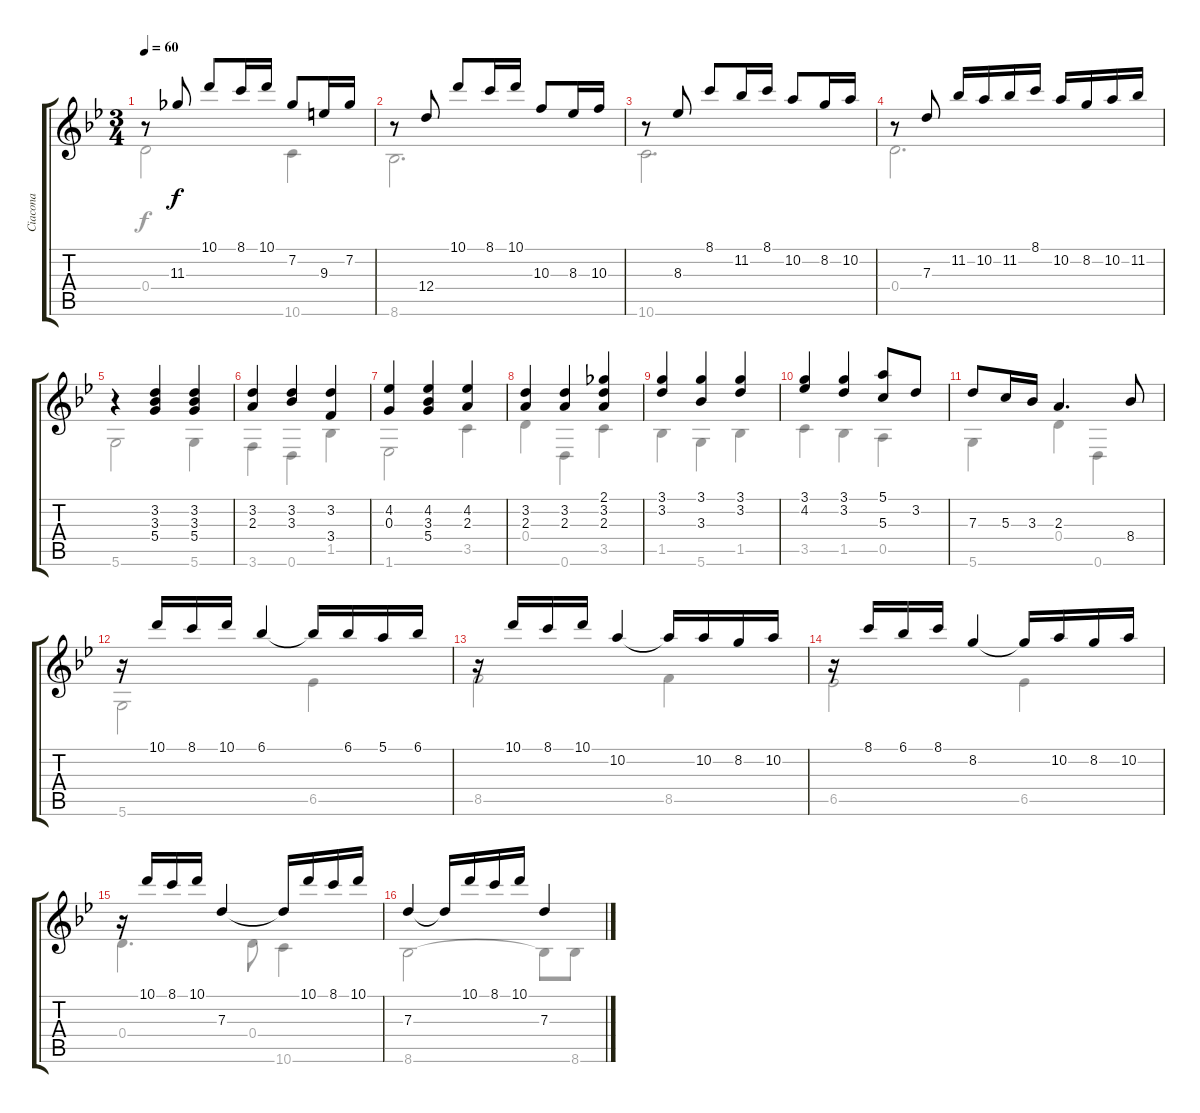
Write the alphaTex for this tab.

\track ("Ciacona" "Ciacona") {instrument acousticguitarnylon}
\staff {score tabs}
\tuning (E4 B3 G3 D3 A2 D2) {hide}
\voice
\ts (3 4)
\tempo 60
\clef g2
\ks bb
r.8{dy f} 11.3.8 10.1.8 8.1.16 10.1.16 7.2.8 9.3.16 7.2.16 |
r.8 12.4.8 10.1.8 8.1.16 10.1.16 10.3.8 8.3.16 10.3.16 |
r.8 8.3.8 8.1.8 11.2.16 8.1.16 10.2.8 8.2.16 10.2.16 |
r.8 7.3.8 11.2.16 10.2.16 11.2.16 8.1.16 10.2.16 8.2.16 10.2.16 11.2.16 |
r.4 (3.2 3.3 5.4).4 (3.2 3.3 5.4).4 |
(3.2 2.3).4 (3.2 3.3).4 (3.2 3.4).4 |
(4.2 0.3).4 (4.2 3.3 5.4).4 (4.2 2.3).4 |
(3.2 2.3).4 (3.2 2.3).4 (2.1 3.2 2.3).4 |
(3.1 3.2).4 (3.1 3.3).4 (3.1 3.2).4 |
(3.1 4.2).4 (3.1 3.2).4 (5.1 5.3).8 3.2.8 |
7.3.8 5.3.16 3.3.16 2.3.4{d} 8.4.8 |
r.16 10.1.16 8.1.16 10.1.16 6.1.4 6.1{t}.16 6.1.16 5.1.16 6.1.16 |
r.16 10.1.16 8.1.16 10.1.16 10.2.4 10.2{t}.16 10.2.16 8.2.16 10.2.16 |
r.16 8.1.16 6.1.16 8.1.16 8.2.4 8.2{t}.16 10.2.16 8.2.16 10.2.16 |
r.16 10.1.16 8.1.16 10.1.16 7.3.4 7.3{t}.16 10.1.16 8.1.16 10.1.16 |
7.3.4 7.3{t}.16 10.1.16 8.1.16 10.1.16 7.3.4
\voice
\clef g2
\ottava regular
\simile none
\ks bb
0.4.2{dy f} 10.6.4 |
8.6.2{d} |
10.6.2{d} |
0.4.2{d} |
5.6.2 5.6.4 |
3.6.4 0.6.4 1.5.4 |
1.6.2 3.5.4 |
0.4.4 0.6.4 3.5.4 |
1.5.4 5.6.4 1.5.4 |
3.5.4 1.5.4 0.5.4 |
5.6.4 0.4.4 0.6.4 |
5.6.2 6.5.4 |
8.5.2 8.5.4 |
6.5.2 6.5.4 |
0.4.4{d} 0.4.8 10.6.4 |
8.6.2 8.6{t}.8 8.6.8
